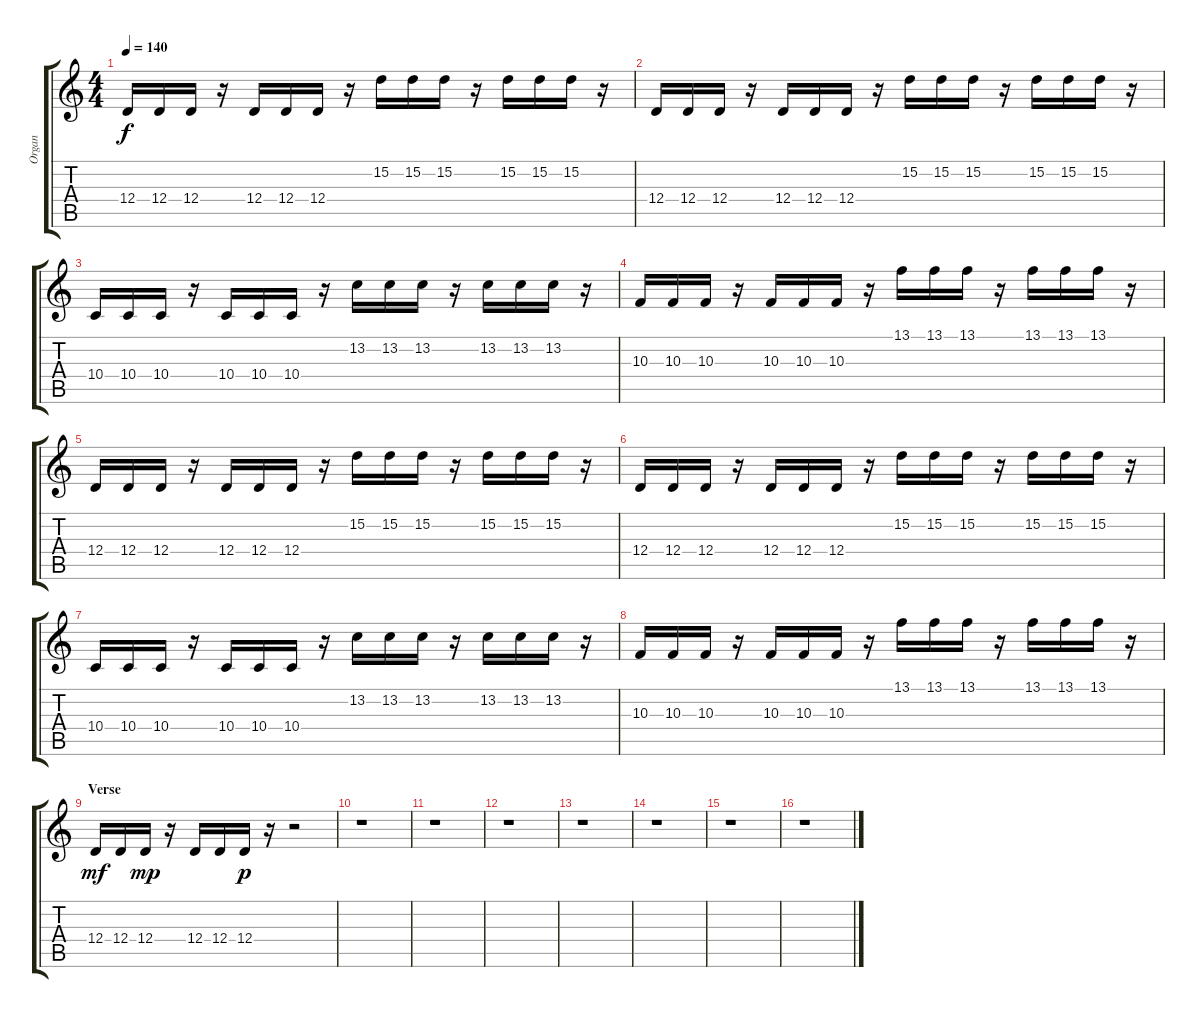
\track ("Organ" "Organ") {instrument lead2sawtooth}
\staff {score tabs}
\tuning (E4 B3 G3 D3 A2 E2) {hide}
\ts (4 4)
\tempo 140
\clef g2
\ks c
12.4.16{dy f} 12.4.16 12.4.16 r.16 12.4.16 12.4.16 12.4.16 r.16 15.2.16 15.2.16 15.2.16 r.16 15.2.16 15.2.16 15.2.16 r.16 |
12.4.16 12.4.16 12.4.16 r.16 12.4.16 12.4.16 12.4.16 r.16 15.2.16 15.2.16 15.2.16 r.16 15.2.16 15.2.16 15.2.16 r.16 |
10.4.16 10.4.16 10.4.16 r.16 10.4.16 10.4.16 10.4.16 r.16 13.2.16 13.2.16 13.2.16 r.16 13.2.16 13.2.16 13.2.16 r.16 |
10.3.16 10.3.16 10.3.16 r.16 10.3.16 10.3.16 10.3.16 r.16 13.1.16 13.1.16 13.1.16 r.16 13.1.16 13.1.16 13.1.16 r.16 |
12.4.16 12.4.16 12.4.16 r.16 12.4.16 12.4.16 12.4.16 r.16 15.2.16 15.2.16 15.2.16 r.16 15.2.16 15.2.16 15.2.16 r.16 |
12.4.16 12.4.16 12.4.16 r.16 12.4.16 12.4.16 12.4.16 r.16 15.2.16 15.2.16 15.2.16 r.16 15.2.16 15.2.16 15.2.16 r.16 |
10.4.16 10.4.16 10.4.16 r.16 10.4.16 10.4.16 10.4.16 r.16 13.2.16 13.2.16 13.2.16 r.16 13.2.16 13.2.16 13.2.16 r.16 |
10.3.16 10.3.16 10.3.16 r.16 10.3.16 10.3.16 10.3.16 r.16 13.1.16 13.1.16 13.1.16 r.16 13.1.16 13.1.16 13.1.16 r.16 |
\section ("" "Verse")
12.4.16{dy mf} 12.4.16 12.4.16{dy mp} r.16 12.4.16 12.4.16 12.4.16{dy p} r.16 r.2 |
r.1 |
r.1 |
r.1 |
r.1 |
r.1 |
r.1 |
r.1
